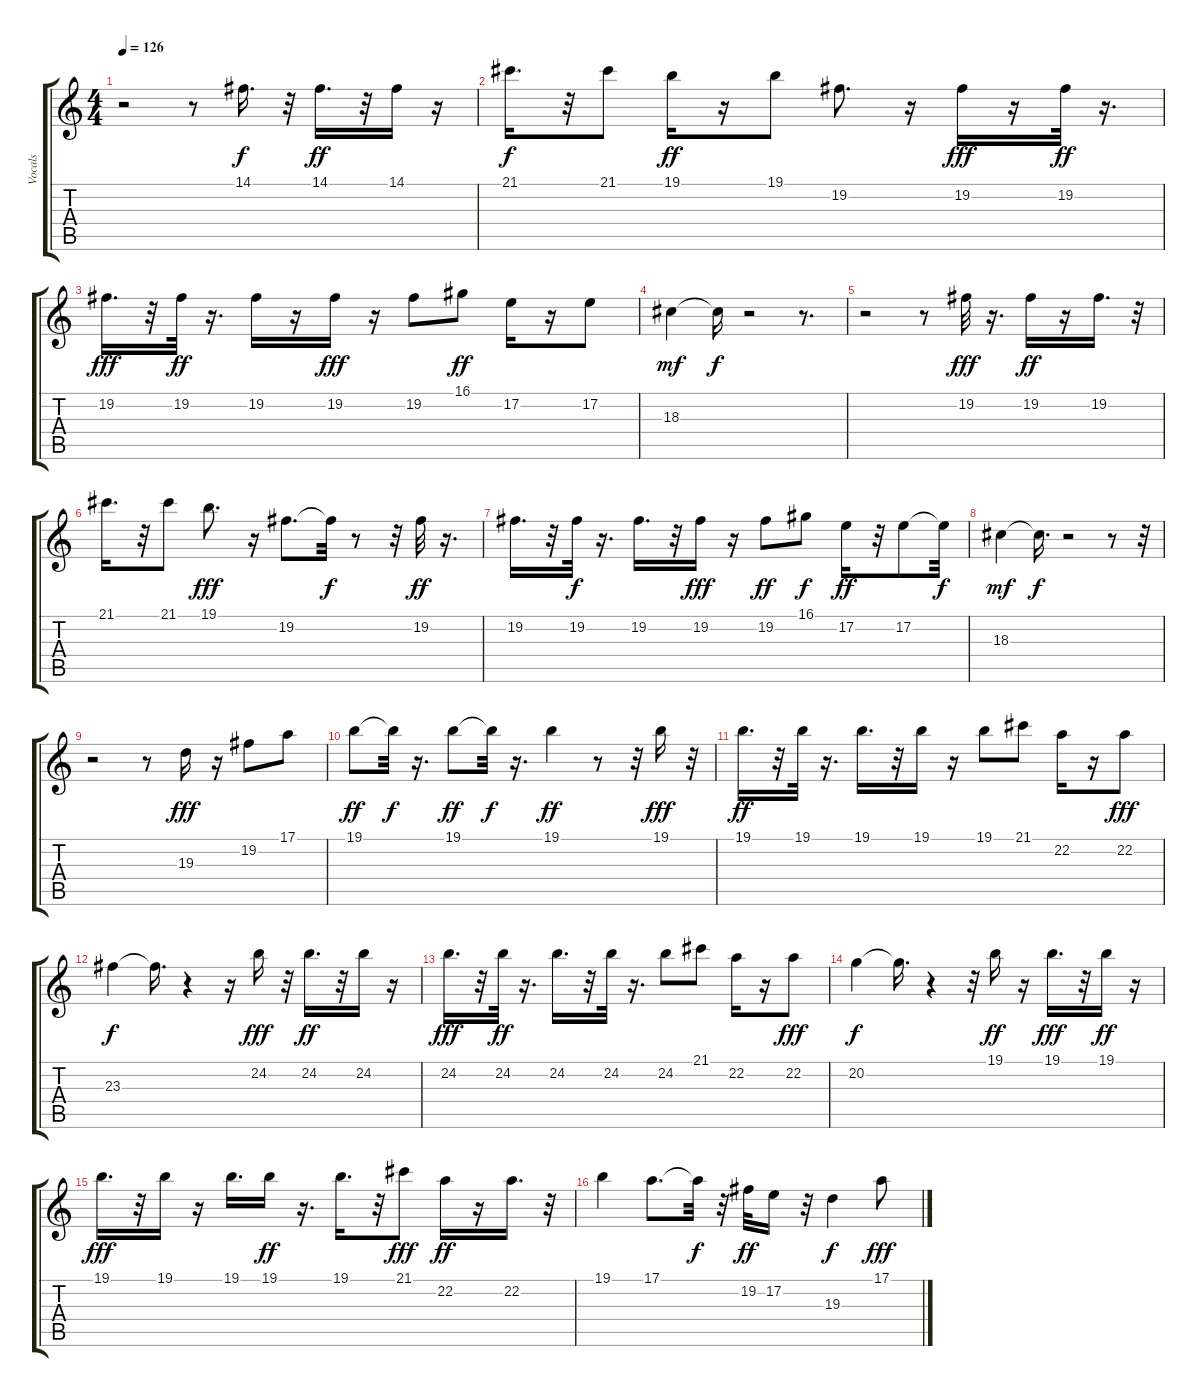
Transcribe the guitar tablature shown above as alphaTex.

\track ("Vocals" "Vocals") {instrument flute}
\staff {score tabs}
\tuning (E4 B3 G3 D3 A2 E2) {hide}
\ts (4 4)
\tempo 126
\clef g2
\ks c
r.2{dy f} r.8 14.1.16{d} r.32 14.1.16{d dy ff} r.32 14.1.16 r.16 |
21.1.16{d dy f} r.32 21.1.8 19.1.16{dy ff} r.16 19.1.8 19.2.8{d} r.16 19.2.16{dy fff} r.16 19.2.32{dy ff} r.16{d} |
19.2.16{d dy fff} r.32 19.2.32{dy ff} r.16{d} 19.2.16 r.16 19.2.16{dy fff} r.16 19.2.8 16.1.8{dy ff} 17.2.16 r.16 17.2.8 |
18.3.4{dy mf} 18.3{t}.16{dy f} r.2 r.8{d} |
r.2 r.8 19.2.32{dy fff} r.16{d} 19.2.16{dy ff} r.16 19.2.16{d} r.32 |
21.1.16{d} r.32 21.1.8 19.1.8{d dy fff} r.16 19.2.8{d} 19.2{t}.32{dy f} r.8 r.32 19.2.32{dy ff} r.16{d} |
19.2.16{d} r.32 19.2.32{dy f} r.16{d} 19.2.16{d} r.32 19.2.16{dy fff} r.16 19.2.8{dy ff} 16.1.8{dy f} 17.2.16{dy ff} r.32 17.2.8 17.2{t}.32{dy f} |
18.3.4{dy mf} 18.3{t}.16{d dy f} r.2 r.8 r.32 |
r.2 r.8 19.3.16{dy fff} r.16 19.2.8 17.1.8 |
19.1.8{dy ff} 19.1{t}.32{dy f} r.16{d} 19.1.8{dy ff} 19.1{t}.32{dy f} r.16{d} 19.1.4{dy ff} r.8 r.32 19.1.16{dy fff} r.32 |
19.1.16{d dy ff} r.32 19.1.32 r.16{d} 19.1.16{d} r.32 19.1.16 r.16 19.1.8 21.1.8 22.2.16 r.16 22.2.8{dy fff} |
23.3.4{dy f} 23.3{t}.16{d} r.4 r.16 24.2.16{dy fff} r.32 24.2.16{d dy ff} r.32 24.2.16 r.16 |
24.2.16{d dy fff} r.32 24.2.32{dy ff} r.16{d} 24.2.16{d} r.32 24.2.32 r.16{d} 24.2.8 21.1.8 22.2.16 r.16 22.2.8{dy fff} |
20.2.4{dy f} 20.2{t}.16{d} r.4 r.32 19.1.16{dy ff} r.16 19.1.16{d dy fff} r.32 19.1.16{dy ff} r.16 |
19.1.16{d dy fff} r.32 19.1.16 r.16 19.1.16{d} 19.1.16{dy ff} r.16{d} 19.1.16{d} r.32 21.1.8{dy fff} 22.2.16{dy ff} r.16 22.2.16{d} r.32 |
19.1.4 17.1.8{d} 17.1{t}.32{dy f} r.32 19.2.32{dy ff} 17.2.16 r.32 19.3.4{dy f} 17.1.8{dy fff}
